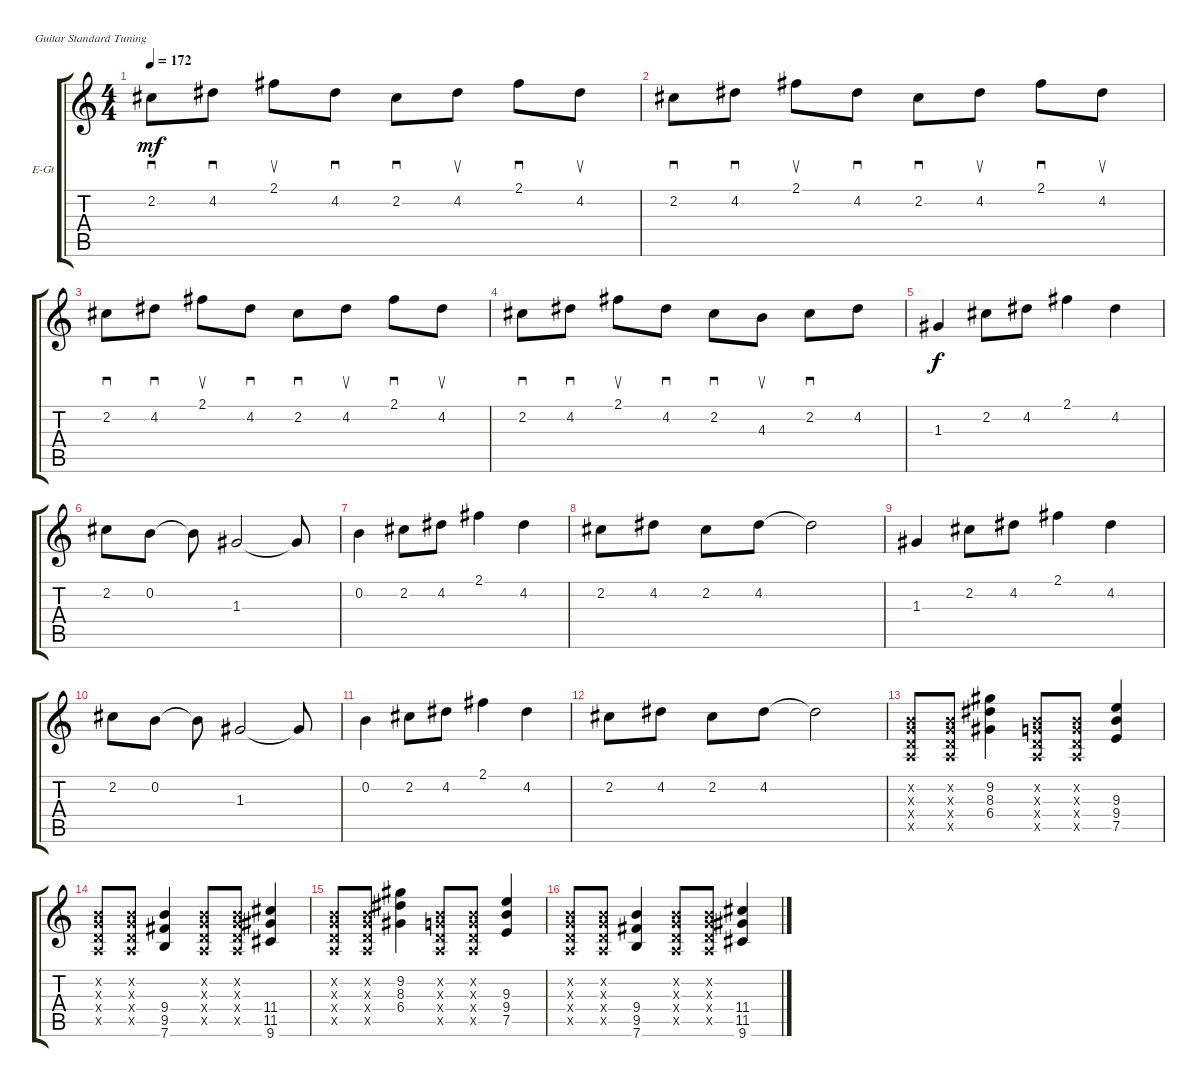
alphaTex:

\bracketExtendMode groupsimilarinstruments
\firstSystemTrackNameOrientation horizontal
\otherSystemsTrackNameOrientation horizontal
\track ("Boris Jardel" "E-Gt") {instrument distortionguitar}
\staff {score tabs}
\tuning (E4 B3 G3 D3 A2 E2)
\ts (4 4)
\tempo 172
\clef g2
\ks c
2.2.8{sd dy mf} 4.2.8{sd} 2.1.8{su} 4.2.8{sd} 2.2.8{sd} 4.2.8{su} 2.1.8{sd} 4.2.8{su} |
2.2.8{sd} 4.2.8{sd} 2.1.8{su} 4.2.8{sd} 2.2.8{sd} 4.2.8{su} 2.1.8{sd} 4.2.8{su} |
2.2.8{sd} 4.2.8{sd} 2.1.8{su} 4.2.8{sd} 2.2.8{sd} 4.2.8{su} 2.1.8{sd} 4.2.8{su} |
2.2.8{sd} 4.2.8{sd} 2.1.8{su} 4.2.8{sd} 2.2.8{sd} 4.3.8{su} 2.2.8{sd} 4.2.8 |
1.3.4{dy f} 2.2.8 4.2.8 2.1.4 4.2.4 |
2.2.8 0.2.8 0.2{t}.8 1.3.2 1.3{t}.8 |
0.2.4 2.2.8 4.2.8 2.1.4 4.2.4 |
2.2.8 4.2.8 2.2.8 4.2.8 4.2{t}.2 |
1.3.4 2.2.8 4.2.8 2.1.4 4.2.4 |
2.2.8 0.2.8 0.2{t}.8 1.3.2 1.3{t}.8 |
0.2.4 2.2.8 4.2.8 2.1.4 4.2.4 |
2.2.8 4.2.8 2.2.8 4.2.8 4.2{t}.2 |
(0.2{x} 0.3{x} 0.4{x} 0.5{x}).8 (0.2{x} 0.3{x} 0.4{x} 0.5{x}).8 (9.2 8.3 6.4).4 (0.2{x} 0.3{x} 0.4{x} 0.5{x}).8 (0.2{x} 0.3{x} 0.4{x} 0.5{x}).8 (9.3 9.4 7.5).4 |
(0.2{x} 0.3{x} 0.4{x} 0.5{x}).8 (0.2{x} 0.3{x} 0.4{x} 0.5{x}).8 (9.4 9.5 7.6).4 (0.2{x} 0.3{x} 0.4{x} 0.5{x}).8 (0.2{x} 0.3{x} 0.4{x} 0.5{x}).8 (11.4 11.5 9.6).4 |
(0.2{x} 0.3{x} 0.4{x} 0.5{x}).8 (0.2{x} 0.3{x} 0.4{x} 0.5{x}).8 (9.2 8.3 6.4).4 (0.2{x} 0.3{x} 0.4{x} 0.5{x}).8 (0.2{x} 0.3{x} 0.4{x} 0.5{x}).8 (9.3 9.4 7.5).4 |
(0.2{x} 0.3{x} 0.4{x} 0.5{x}).8 (0.2{x} 0.3{x} 0.4{x} 0.5{x}).8 (9.4 9.5 7.6).4 (0.2{x} 0.3{x} 0.4{x} 0.5{x}).8 (0.2{x} 0.3{x} 0.4{x} 0.5{x}).8 (11.4 11.5 9.6).4
